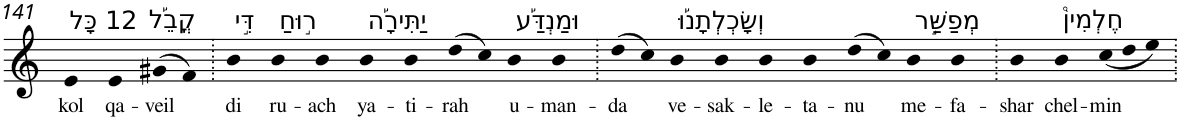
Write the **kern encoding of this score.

**kern	**text
*part1	*part1
*staff1	*staff1
*I"Piano	*
*I'Pno	*
!!LO:PB:g=z
*clefG2	*
*k[]	*
=141	=141
!LO:TX:a:t=12 כָּל	!
!	!LO:LY:b
4e	kol
!LO:TX:a:t=קֳבֵ֡ל	!
!	!LO:LY:b
4e	qa-
!	!LO:LY:b
(>8g#X	-veil
8f)	.
=142.	=142.
!LO:TX:a:t=דִּ֣י	!
!	!LO:LY:b
4b	di
!LO:TX:a:t=ר֣וּחַ	!
!	!LO:LY:b
4b	ru-
!	!LO:LY:b
4b	-ach
!LO:TX:a:t=יַתִּירָ֡ה	!
!	!LO:LY:b
4b	ya-
!	!LO:LY:b
4b	-ti-
!	!LO:LY:b
(>8dd	-rah
8cc)	.
!LO:TX:a:t=וּמַנְדַּ֡ע	!
!	!LO:LY:b
4b	u-
!	!LO:LY:b
4b	-man-
=143.	=143.
!	!LO:LY:b
(>8dd	-da
8cc)	.
!LO:TX:a:t=וְשָׂכְלְתָנ֡וּ	!
!	!LO:LY:b
4b	ve-
!	!LO:LY:b
4b	-sak-
!	!LO:LY:b
4b	-le-
!	!LO:LY:b
4b	-ta-
!	!LO:LY:b
(>8dd	-nu
8cc)	.
!LO:TX:a:t=מְפַשַּׁ֣ר	!
!	!LO:LY:b
4b	me-
!	!LO:LY:b
4b	-fa-
=144.	=144.
!	!LO:LY:b
4b	-shar
!LO:TX:a:t=חֶלְמִין֩	!
!	!LO:LY:b
4b	chel-
*Xtuplet	*
!	!LO:LY:b
(<12cc	-min
12dd	.
12ee)	.
=.	=.
*-	*-
